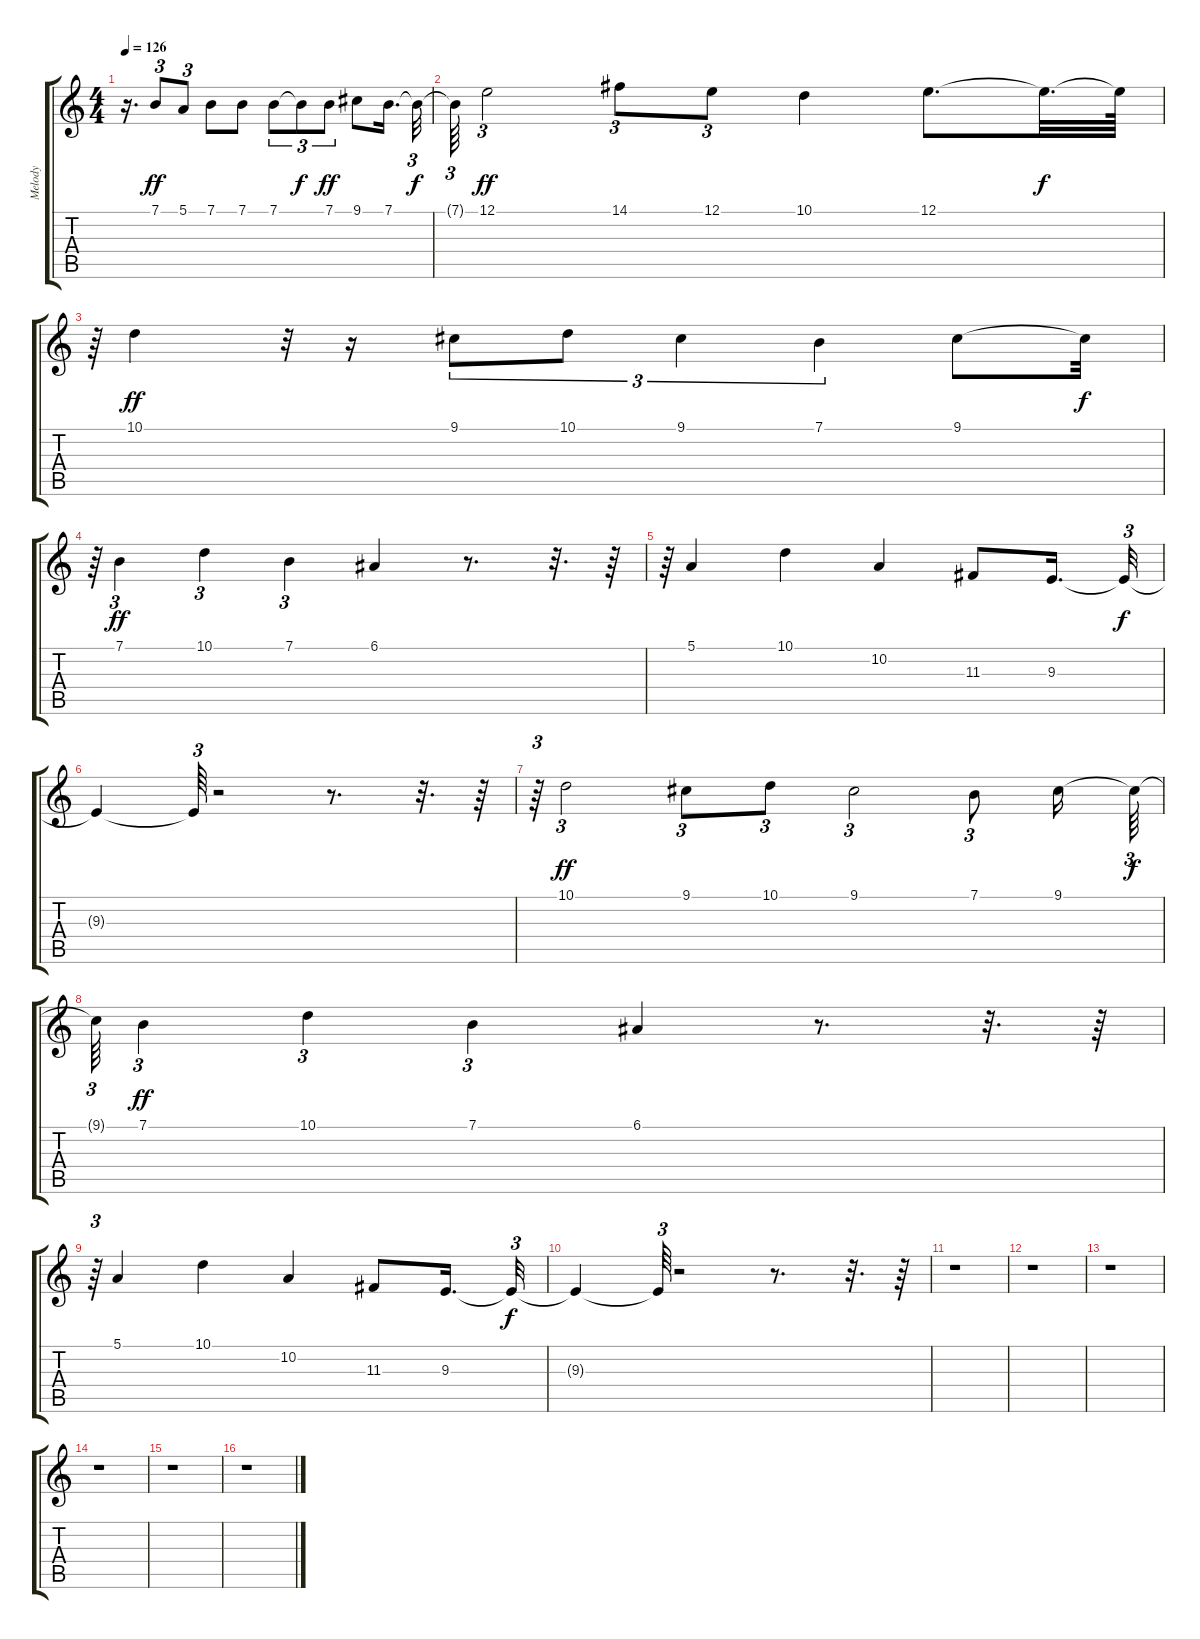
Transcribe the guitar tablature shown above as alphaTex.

\track ("Melody" "Melody") {instrument flute}
\staff {score tabs}
\tuning (E4 B3 G3 D3 A2 E2) {hide}
\ts (4 4)
\tempo 126
\clef g2
\ks c
r.16{d dy ff} 7.1.8{tu (3 2)} 5.1.8{tu (3 2)} 7.1.8 7.1.8 7.1.8{tu (3 2)} 7.1{t}.8{tu (3 2) dy f} 7.1.8{tu (3 2) dy ff} 9.1.8 7.1.16{d} 7.1{t}.32{tu (3 2) dy f} |
7.1{t}.64{tu (3 2)} 12.1.2{tu (3 2) dy ff} 14.1.8{tu (3 2)} 12.1.8{tu (3 2)} 10.1.4 12.1.8{d} 12.1{t}.32{d dy f} 12.1{t}.64 |
r.64{tu (3 2)} 10.1.4{dy ff} r.32{tu (3 2)} r.16 9.1.8{tu (3 2)} 10.1.8{tu (3 2)} 9.1.4{tu (3 2)} 7.1.4{tu (3 2)} 9.1.8 9.1{t}.32{dy f} |
r.64{tu (3 2)} 7.1.4{tu (3 2) dy ff} 10.1.4{tu (3 2)} 7.1.4{tu (3 2)} 6.1.4 r.8{d} r.32{d} r.64 |
r.64{tu (3 2)} 5.1.4 10.1.4 10.2.4 11.3.8 9.3.16{d} 9.3{t}.32{tu (3 2) dy f} |
9.3{t}.4 9.3{t}.64{tu (3 2)} r.2 r.8{d} r.32{d} r.64 |
r.64{tu (3 2)} 10.1.2{tu (3 2) dy ff} 9.1.8{tu (3 2)} 10.1.8{tu (3 2)} 9.1.2{tu (3 2)} 7.1.8{tu (3 2)} 9.1.16 9.1{t}.64{tu (3 2) dy f} |
9.1{t}.64{tu (3 2)} 7.1.4{tu (3 2) dy ff} 10.1.4{tu (3 2)} 7.1.4{tu (3 2)} 6.1.4 r.8{d} r.32{d} r.64 |
r.64{tu (3 2)} 5.1.4 10.1.4 10.2.4 11.3.8 9.3.16{d} 9.3{t}.32{tu (3 2) dy f} |
9.3{t}.4 9.3{t}.64{tu (3 2)} r.2 r.8{d} r.32{d} r.64 |
r.1 |
r.1 |
r.1 |
r.1 |
r.1 |
r.1
